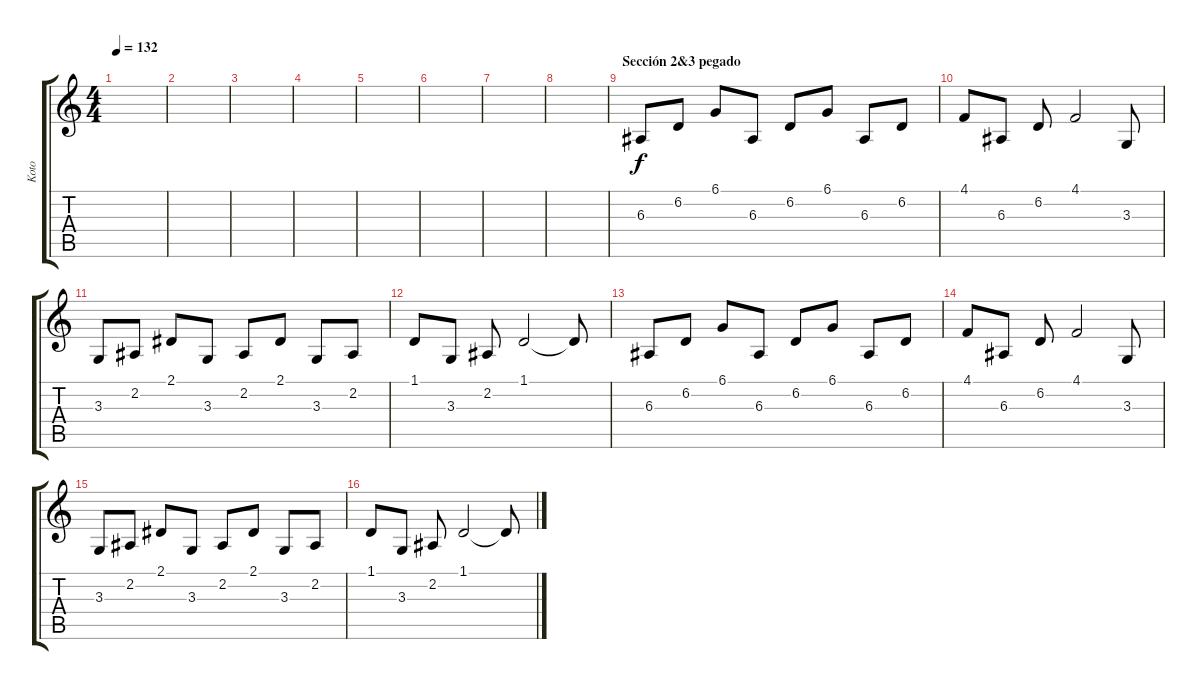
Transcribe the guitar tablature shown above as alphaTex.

\track ("Koto" "Koto") {instrument koto}
\staff {score tabs}
\tuning (Db4 Ab3 E3 B2 Gb2 Db2) {hide}
\ts (4 4)
\tempo 132
\clef g2
\ks c
|
|
|
|
|
|
|
|
\section ("" "Sección 2&3 pegado")
6.3.8 6.2.8 6.1.8 6.3.8 6.2.8 6.1.8 6.3.8 6.2.8 |
4.1.8 6.3.8 6.2.8 4.1.2 3.3.8 |
3.3.8 2.2.8 2.1.8 3.3.8 2.2.8 2.1.8 3.3.8 2.2.8 |
1.1.8 3.3.8 2.2.8 1.1.2 1.1{t}.8 |
6.3.8 6.2.8 6.1.8 6.3.8 6.2.8 6.1.8 6.3.8 6.2.8 |
4.1.8 6.3.8 6.2.8 4.1.2 3.3.8 |
3.3.8 2.2.8 2.1.8 3.3.8 2.2.8 2.1.8 3.3.8 2.2.8 |
1.1.8 3.3.8 2.2.8 1.1.2 1.1{t}.8
